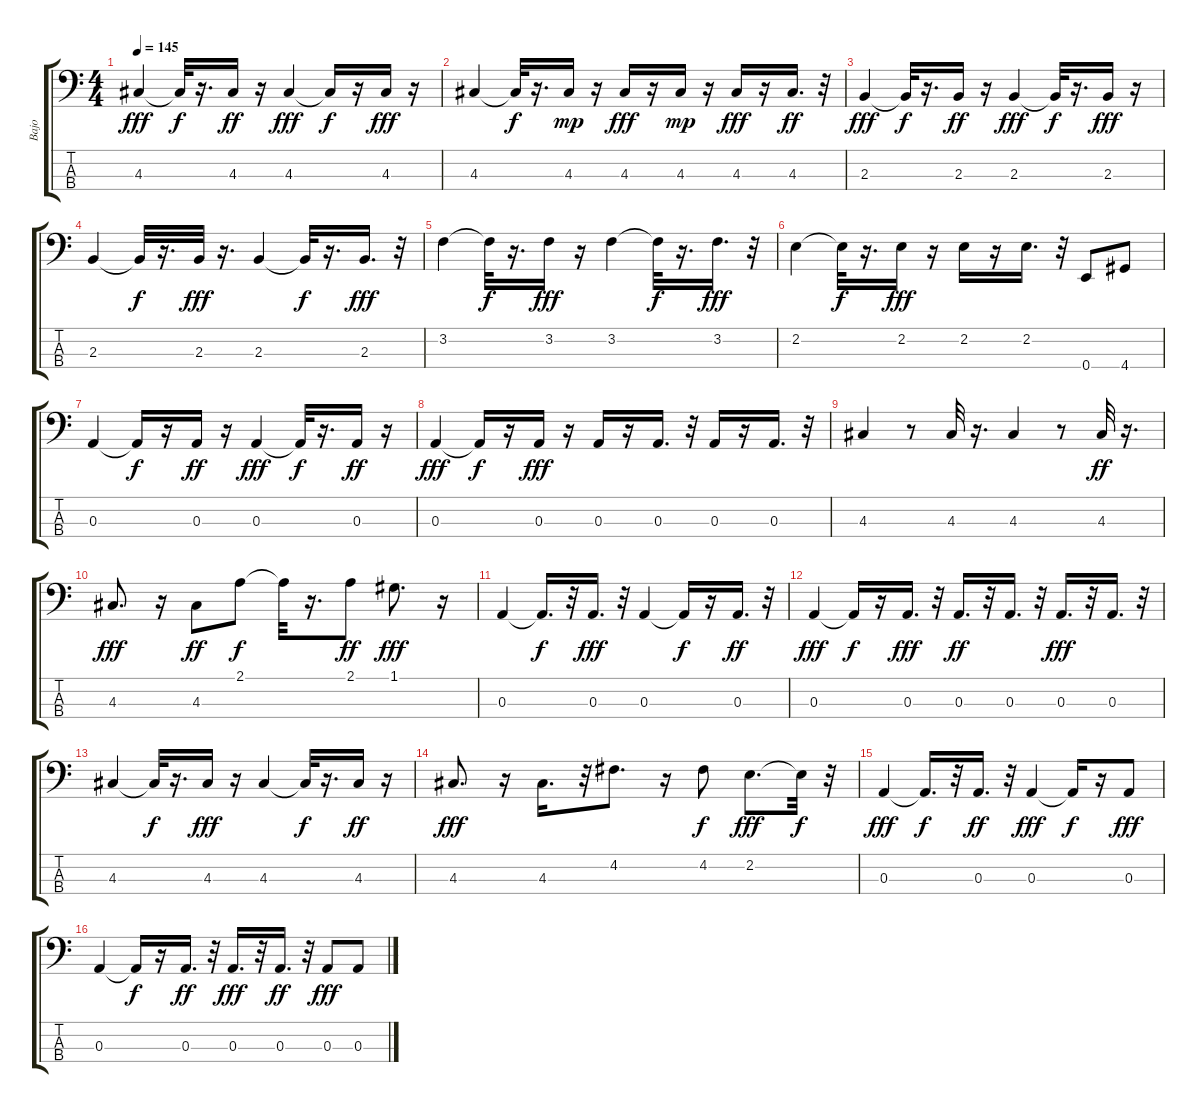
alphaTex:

\track ("Bajo" "Bajo") {instrument electricbassfinger}
\staff {score tabs}
\tuning (G2 D2 A1 E1) {hide}
\ts (4 4)
\tempo 145
\clef f4
\ks c
4.3.4{dy fff} 4.3{t}.32{dy f} r.16{d} 4.3.16{dy ff} r.16 4.3.4{dy fff} 4.3{t}.16{dy f} r.16 4.3.16{dy fff} r.16 |
4.3.4 4.3{t}.32{dy f} r.16{d} 4.3.16{dy mp} r.16 4.3.16{dy fff} r.16 4.3.16{dy mp} r.16 4.3.16{dy fff} r.16 4.3.16{d dy ff} r.32 |
2.3.4{dy fff} 2.3{t}.32{dy f} r.16{d} 2.3.16{dy ff} r.16 2.3.4{dy fff} 2.3{t}.32{dy f} r.16{d} 2.3.16{dy fff} r.16 |
2.3.4 2.3{t}.32{dy f} r.16{d} 2.3.32{dy fff} r.16{d} 2.3.4 2.3{t}.32{dy f} r.16{d} 2.3.16{d dy fff} r.32 |
3.2.4 3.2{t}.32{dy f} r.16{d} 3.2.16{dy fff} r.16 3.2.4 3.2{t}.32{dy f} r.16{d} 3.2.16{d dy fff} r.32 |
2.2.4 2.2{t}.32{dy f} r.16{d} 2.2.16{dy fff} r.16 2.2.16 r.16 2.2.16{d} r.32 0.4.8 4.4.8 |
0.3.4 0.3{t}.16{dy f} r.16 0.3.16{dy ff} r.16 0.3.4{dy fff} 0.3{t}.32{dy f} r.16{d} 0.3.16{dy ff} r.16 |
0.3.4{dy fff} 0.3{t}.16{dy f} r.16 0.3.16{dy fff} r.16 0.3.16 r.16 0.3.16{d} r.32 0.3.16 r.16 0.3.16{d} r.32 |
4.3.4 r.8 4.3.32 r.16{d} 4.3.4 r.8 4.3.32{dy ff} r.16{d} |
4.3.8{d dy fff} r.16 4.3.8{dy ff} 2.1.8{dy f} 2.1{t}.32 r.16{d} 2.1.8{dy ff} 1.1.8{d dy fff} r.16 |
0.3.4 0.3{t}.16{d dy f} r.32 0.3.16{d dy fff} r.32 0.3.4 0.3{t}.16{dy f} r.16 0.3.16{d dy ff} r.32 |
0.3.4{dy fff} 0.3{t}.16{dy f} r.16 0.3.16{d dy fff} r.32 0.3.16{d dy ff} r.32 0.3.16{d} r.32 0.3.16{d dy fff} r.32 0.3.16{d} r.32 |
4.3.4 4.3{t}.32{dy f} r.16{d} 4.3.16{dy fff} r.16 4.3.4 4.3{t}.32{dy f} r.16{d} 4.3.16{dy ff} r.16 |
4.3.8{d dy fff} r.16 4.3.16{d} r.32 4.2.8{d} r.16 4.2.8{dy f} 2.2.8{d dy fff} 2.2{t}.32{dy f} r.32 |
0.3.4{dy fff} 0.3{t}.16{d dy f} r.32 0.3.16{d dy ff} r.32 0.3.4{dy fff} 0.3{t}.16{dy f} r.16 0.3.8{dy fff} |
0.3.4 0.3{t}.16{dy f} r.16 0.3.16{d dy ff} r.32 0.3.16{d dy fff} r.32 0.3.16{d dy ff} r.32 0.3.8{dy fff} 0.3.8
